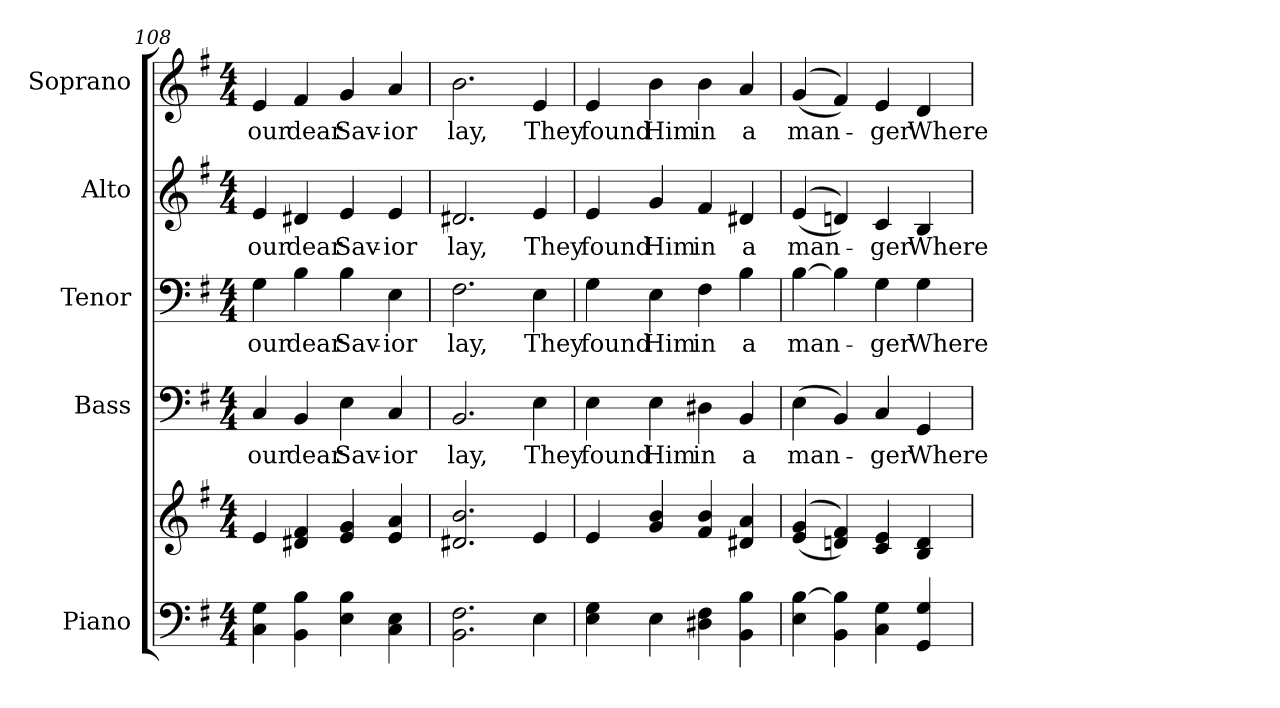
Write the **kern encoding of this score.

**kern	**kern	**kern	**text	**kern	**text	**kern	**text	**kern	**text
*part5	*part5	*part4	*part4	*part3	*part3	*part2	*part2	*part1	*part1
*staff6	*staff5	*staff4	*staff4	*staff3	*staff3	*staff2	*staff2	*staff1	*staff1
*I"Piano	*	*I"Bass	*	*I"Tenor	*	*I"Alto	*	*I"Soprano	*
*I'Pno.	*	*I'B.	*	*I'T.	*	*I'A.	*	*I'S.	*
*clefF4	*clefG2	*clefF4	*	*clefF4	*	*clefG2	*	*clefG2	*
*k[f#]	*k[f#]	*k[f#]	*	*k[f#]	*	*k[f#]	*	*k[f#]	*
*G:	*G:	*G:	*	*G:	*	*G:	*	*G:	*
*M4/4	*M4/4	*M4/4	*	*M4/4	*	*M4/4	*	*M4/4	*
=108	=108	=108	=108	=108	=108	=108	=108	=108	=108
!	!	!	!LO:LY:b:color=#000000	!	!	!	!	!	!
!	!	!	!	!	!LO:LY:b:color=#000000	!	!	!	!
!	!	!	!	!	!	!	!LO:LY:b:color=#000000	!	!
!	!	!	!	!	!	!	!	!	!LO:LY:b:color=#000000
4Ci\ 4Gi	4ei/	4Ci/	our	4Gi\	our	4ei/	our	4ei/	our
!	!	!	!LO:LY:b:color=#000000	!	!	!	!	!	!
!	!	!	!	!	!LO:LY:b:color=#000000	!	!	!	!
!	!	!	!	!	!	!	!LO:LY:b:color=#000000	!	!
!	!	!	!	!	!	!	!	!	!LO:LY:b:color=#000000
4BBi\ 4Bi	4d#Xi/ 4f#i	4BBi/	dear	4Bi\	dear	4d#Xi/	dear	4f#i/	dear
!	!	!	!LO:LY:b:color=#000000	!	!	!	!	!	!
!	!	!	!	!	!LO:LY:b:color=#000000	!	!	!	!
!	!	!	!	!	!	!	!LO:LY:b:color=#000000	!	!
!	!	!	!	!	!	!	!	!	!LO:LY:b:color=#000000
4Ei\ 4Bi	4ei/ 4gi	4Ei\	Sav-	4Bi\	Sav-	4ei/	Sav-	4gi/	Sav-
!	!	!	!LO:LY:b:color=#000000	!	!	!	!	!	!
!	!	!	!	!	!LO:LY:b:color=#000000	!	!	!	!
!	!	!	!	!	!	!	!LO:LY:b:color=#000000	!	!
!	!	!	!	!	!	!	!	!	!LO:LY:b:color=#000000
4Ci\ 4Ei	4ei/ 4ai	4Ci/	-ior	4Ei\	-ior	4ei/	-ior	4ai/	-ior
!!LO:PB:g=z
=109	=109	=109	=109	=109	=109	=109	=109	=109	=109
!	!	!	!LO:LY:b:color=#000000	!	!	!	!	!	!
!	!	!	!	!	!LO:LY:b:color=#000000	!	!	!	!
!	!	!	!	!	!	!	!LO:LY:b:color=#000000	!	!
!	!	!	!	!	!	!	!	!	!LO:LY:b:color=#000000
2.BBi\ 2.F#i	2.d#Xi/ 2.bi	2.BBi/	lay,	2.F#i\	lay,	2.d#Xi/	lay,	2.bi\	lay,
!	!	!	!LO:LY:b:color=#000000	!	!	!	!	!	!
!	!	!	!	!	!LO:LY:b:color=#000000	!	!	!	!
!	!	!	!	!	!	!	!LO:LY:b:color=#000000	!	!
!	!	!	!	!	!	!	!	!	!LO:LY:b:color=#000000
4Ei\	4ei/	4Ei\	They	4Ei\	They	4ei/	They	4ei/	They
=110	=110	=110	=110	=110	=110	=110	=110	=110	=110
!	!	!	!LO:LY:b:color=#000000	!	!	!	!	!	!
!	!	!	!	!	!LO:LY:b:color=#000000	!	!	!	!
!	!	!	!	!	!	!	!LO:LY:b:color=#000000	!	!
!	!	!	!	!	!	!	!	!	!LO:LY:b:color=#000000
4Ei\ 4Gi	4ei/	4Ei\	found	4Gi\	found	4ei/	found	4ei/	found
!	!	!	!LO:LY:b:color=#000000	!	!	!	!	!	!
!	!	!	!	!	!LO:LY:b:color=#000000	!	!	!	!
!	!	!	!	!	!	!	!LO:LY:b:color=#000000	!	!
!	!	!	!	!	!	!	!	!	!LO:LY:b:color=#000000
4Ei\	4gi/ 4bi	4Ei\	Him	4Ei\	Him	4gi/	Him	4bi\	Him
!	!	!	!LO:LY:b:color=#000000	!	!	!	!	!	!
!	!	!	!	!	!LO:LY:b:color=#000000	!	!	!	!
!	!	!	!	!	!	!	!LO:LY:b:color=#000000	!	!
!	!	!	!	!	!	!	!	!	!LO:LY:b:color=#000000
4D#Xi\ 4F#i	4f#i/ 4bi	4D#Xi\	in	4F#i\	in	4f#i/	in	4bi\	in
!	!	!	!LO:LY:b:color=#000000	!	!	!	!	!	!
!	!	!	!	!	!LO:LY:b:color=#000000	!	!	!	!
!	!	!	!	!	!	!	!LO:LY:b:color=#000000	!	!
!	!	!	!	!	!	!	!	!	!LO:LY:b:color=#000000
4BBi\ 4Bi	4d#Xi/ 4ai	4BBi/	a	4Bi\	a	4d#Xi/	a	4ai/	a
!!LO:PB:g=z
=111	=111	=111	=111	=111	=111	=111	=111	=111	=111
!	!	!	!LO:LY:b:color=#000000	!	!	!	!	!	!
!	!	!	!	!	!LO:LY:b:color=#000000	!	!	!	!
!	!	!	!	!	!	!	!LO:LY:b:color=#000000	!	!
!	!	!	!	!	!	!	!	!	!LO:LY:b:color=#000000
4Ei\ [>4Bi	((4ei/ 4gi	(4Ei\	man-	[>4Bi\	man-	((4ei/	man-	((4gi/	man-
4BBi\ 4Bi]	4dni/ 4f#i))	4BBi/)	.	4Bi\]	.	4dni/))	.	4f#i/))	.
!	!	!	!LO:LY:b:color=#000000	!	!	!	!	!	!
!	!	!	!	!	!LO:LY:b:color=#000000	!	!	!	!
!	!	!	!	!	!	!	!LO:LY:b:color=#000000	!	!
!	!	!	!	!	!	!	!	!	!LO:LY:b:color=#000000
4Ci\ 4Gi	4ci/ 4ei	4Ci/	-ger	4Gi\	-ger	4ci/	-ger	4ei/	-ger
!	!	!	!LO:LY:b:color=#000000	!	!	!	!	!	!
!	!	!	!	!	!LO:LY:b:color=#000000	!	!	!	!
!	!	!	!	!	!	!	!LO:LY:b:color=#000000	!	!
!	!	!	!	!	!	!	!	!	!LO:LY:b:color=#000000
4GGi/ 4Gi	4Bi/ 4di	4GGi/	Where	4Gi\	Where	4Bi/	Where	4di/	Where
=	=	=	=	=	=	=	=	=	=
*-	*-	*-	*-	*-	*-	*-	*-	*-	*-
